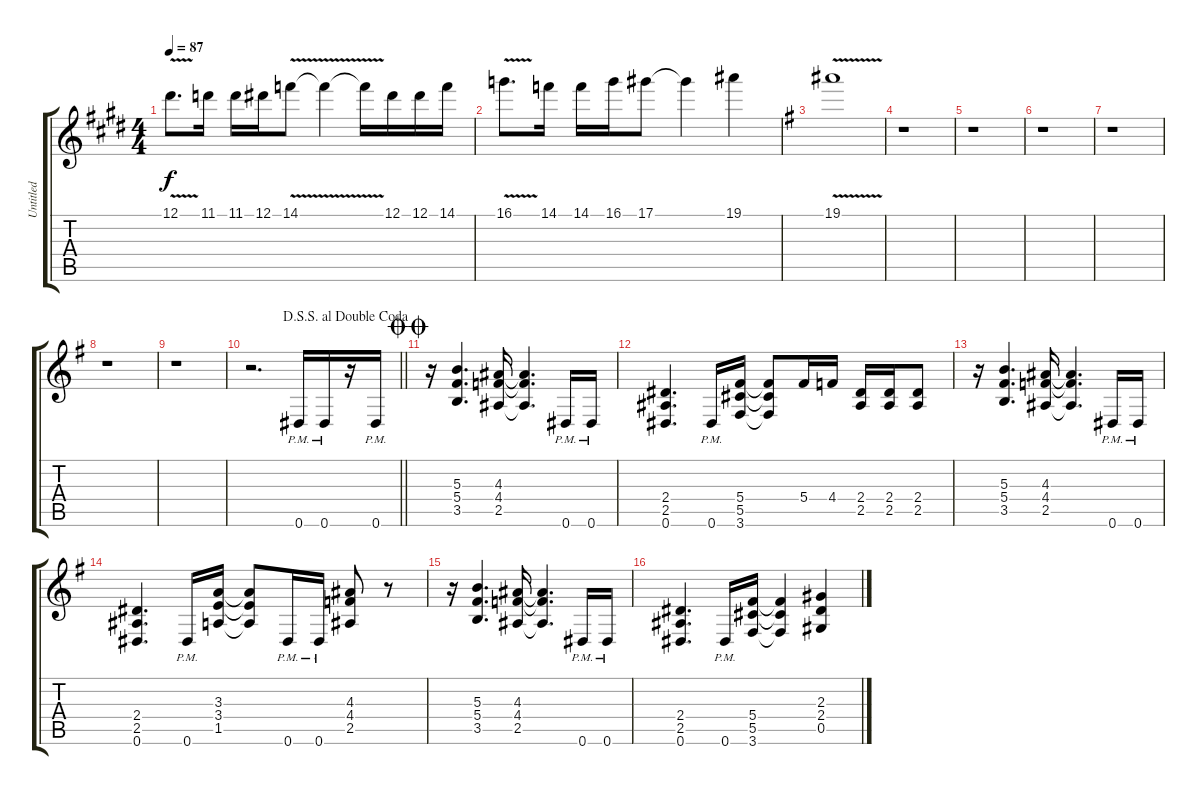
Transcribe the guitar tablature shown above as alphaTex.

\track ("Untitled" "Untitled") {instrument distortionguitar}
\staff {score tabs}
\tuning (Eb4 Bb3 Gb3 Db3 Ab2 Eb2) {hide}
\ts (4 4)
\tempo 87
\clef g2
\ks c#minor
12.1{v}.8{d dy f} 11.1.16 11.1.16 12.1.16 14.1{v}.8 14.1{v t}.4 14.1{v t}.16 12.1.16 12.1.16 14.1.16 |
16.1{v}.8{d} 14.1.16 14.1.16 16.1.16 17.1.8 17.1{t}.4 19.1.4 |
\ks g
19.1{v}.1 |
r.1 |
r.1 |
r.1 |
r.1 |
r.1 |
r.1 |
\jump dalsegnosegnoaldoublecoda
\barLineRight lightlight
r.2{d} 0.6{pm}.16 0.6{pm}.16 r.16 0.6{pm}.16 |
\jump doublecoda
r.16 (5.3 5.4 3.5).4{d} (4.3 4.4 2.5).16 (4.3{t} 4.4{t} 2.5{t}).4{d} 0.6{pm}.16 0.6{pm}.16 |
(2.4 2.5 0.6).4{d} 0.6{pm}.16 (5.4 5.5 3.6).16 (5.4{t} 5.5{t} 3.6{t}).8 5.4.16 4.4.16 (2.4 2.5).16 (2.4 2.5).16 (2.4 2.5).8 |
r.16 (5.3 5.4 3.5).4{d} (4.3 4.4 2.5).16 (4.3{t} 4.4{t} 2.5{t}).4{d} 0.6{pm}.16 0.6{pm}.16 |
(2.4 2.5 0.6).4{d} 0.6{pm}.16 (3.3 3.4 1.5).16 (3.3{t} 3.4{t} 1.5{t}).8 0.6{pm}.16 0.6{pm}.16 (4.3 4.4 2.5).8 r.8 |
r.16 (5.3 5.4 3.5).4{d} (4.3 4.4 2.5).16 (4.3{t} 4.4{t} 2.5{t}).4{d} 0.6{pm}.16 0.6{pm}.16 |
(2.4 2.5 0.6).4{d} 0.6{pm}.16 (5.4 5.5 3.6).16 (5.4{t} 5.5{t} 3.6{t}).4 (2.3 2.4 0.5).4
